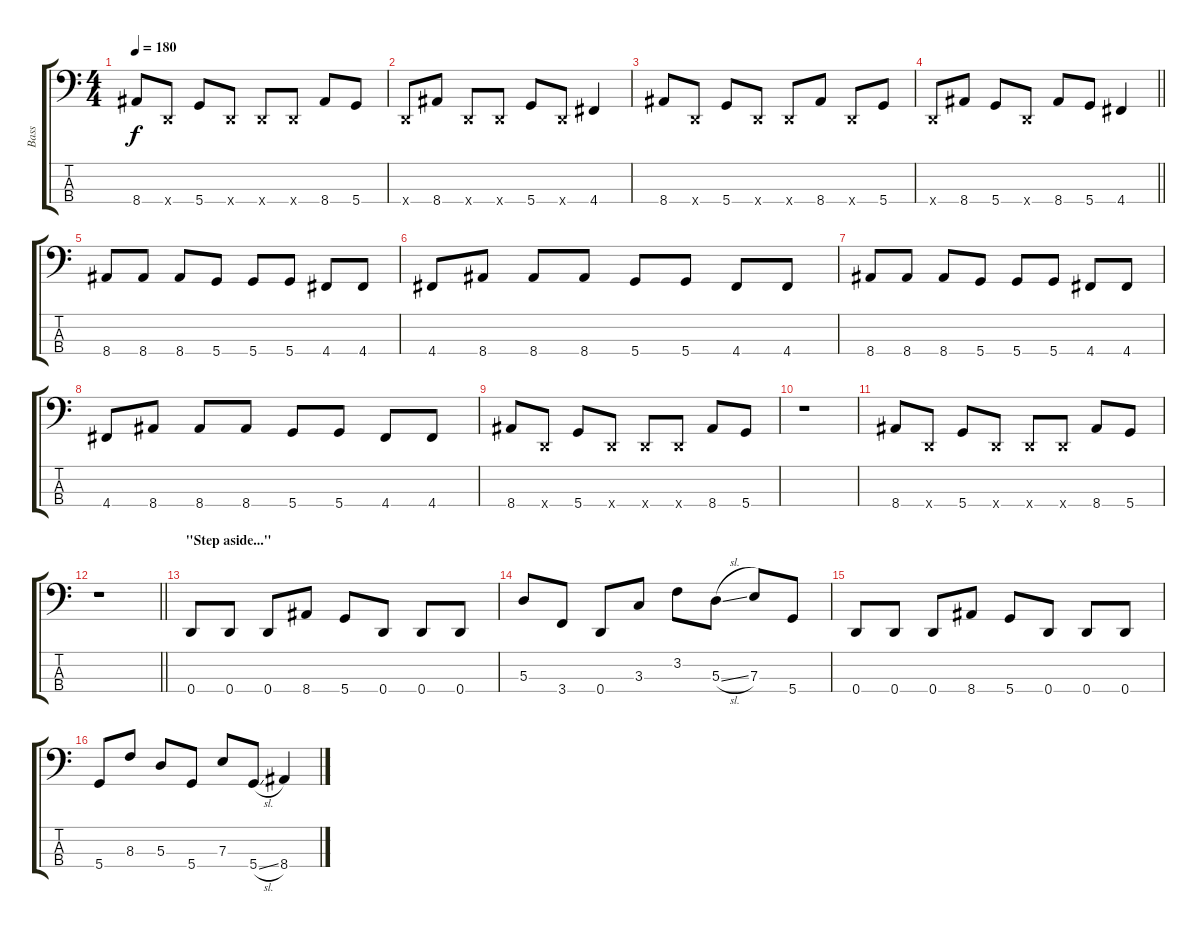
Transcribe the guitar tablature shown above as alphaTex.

\track ("Bass" "Bass") {instrument electricbassfinger}
\staff {score tabs}
\tuning (G2 D2 A1 D1) {hide}
\ts (4 4)
\tempo 180
\clef f4
\ks c
8.4.8{dy f} 0.4{x}.8 5.4.8 0.4{x}.8 0.4{x}.8 0.4{x}.8 8.4.8 5.4.8 |
0.4{x}.8 8.4.8 0.4{x}.8 0.4{x}.8 5.4.8 0.4{x}.8 4.4.4 |
8.4.8 0.4{x}.8 5.4.8 0.4{x}.8 0.4{x}.8 8.4.8 0.4{x}.8 5.4.8 |
\barLineRight lightlight
0.4{x}.8 8.4.8 5.4.8 0.4{x}.8 8.4.8 5.4.8 4.4.4 |
8.4.8 8.4.8 8.4.8 5.4.8 5.4.8 5.4.8 4.4.8 4.4.8 |
4.4.8 8.4.8 8.4.8 8.4.8 5.4.8 5.4.8 4.4.8 4.4.8 |
8.4.8 8.4.8 8.4.8 5.4.8 5.4.8 5.4.8 4.4.8 4.4.8 |
4.4.8 8.4.8 8.4.8 8.4.8 5.4.8 5.4.8 4.4.8 4.4.8 |
8.4.8 0.4{x}.8 5.4.8 0.4{x}.8 0.4{x}.8 0.4{x}.8 8.4.8 5.4.8 |
r.1 |
8.4.8 0.4{x}.8 5.4.8 0.4{x}.8 0.4{x}.8 0.4{x}.8 8.4.8 5.4.8 |
\barLineRight lightlight
r.1 |
\section ("" "\"Step aside...\"")
0.4.8 0.4.8 0.4.8 8.4.8 5.4.8 0.4.8 0.4.8 0.4.8 |
5.3.8 3.4.8 0.4.8 3.3.8 3.2.8 5.3{sl}.8 7.3.8 5.4.8 |
0.4.8 0.4.8 0.4.8 8.4.8 5.4.8 0.4.8 0.4.8 0.4.8 |
5.4.8 8.3.8 5.3.8 5.4.8 7.3.8 5.4{sl}.8 8.4.4
